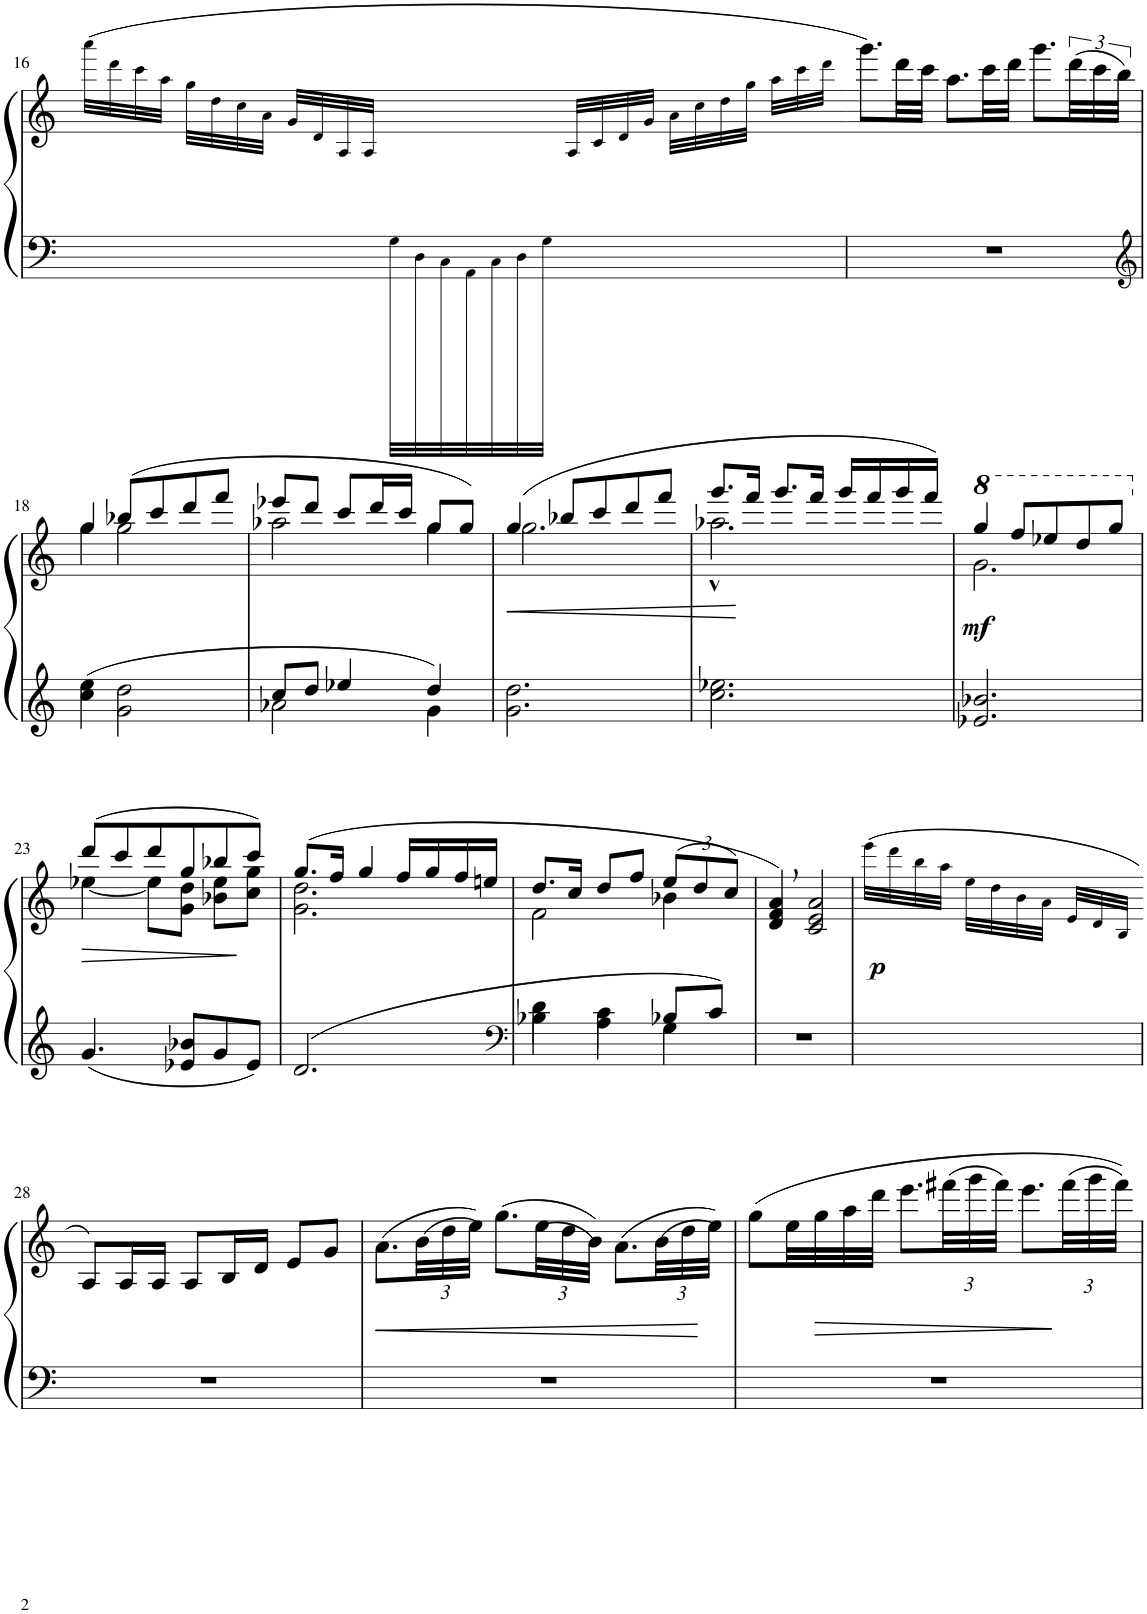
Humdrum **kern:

**kern	**kern	**dynam
*part1	*part1	*part1
*staff2	*staff1	*staff1/2
*I"Piano	*	*
*I'Pno	*	*
!!LO:PB:g=z
*clefF4	*clefG2	*
*k[]	*k[]	*
*M3/4	*M3/4	*
=16	=16	=16
*^	*	*
4.ryy	2ryy	(32aaa!\LLL	.
.	.	32ddd!\	.
.	.	32ccc!\	.
.	.	32aa!\JJJ	.
.	.	32gg!\LLL	.
.	.	32dd!\	.
.	.	32cc!\	.
.	.	32a!\JJJ	.
.	.	32g!/LLL	.
.	.	32d!/	.
.	.	32A!/	.
.	.	32A!/JJJ	.
32G!\LLL	.	8..ryy	.
32D!\	.	.	.
32C!\	.	.	.
32AA!\	.	.	.
32C!\	4ryy	.	.
32D!\	.	.	.
32G!\JJJ	.	.	.
4ryy	.	32A!/LLL	.
.	.	32c!/	.
.	.	32d!/	.
.	.	32g!/JJJ	.
.	.	32a!\LLL	.
.	8ryy	32cc!\	.
.	.	32dd!\	.
.	.	32gg!\JJJ	.
16.ryy	.	32aa!\LLL	.
.	16ryy	32ccc!\	.
.	.	32ddd!\JJJ	.
*v	*v	*	*
=17-	=17-	=17-
2.r	8.ggg\L)	.
.	32ddd\LL	.
.	32ccc\JJJ	.
.	8.aa\L	.
.	32ccc\LL	.
.	32ddd\JJJ	.
.	8.ggg\L	.
.	(48ddd\LL	.
.	48ccc\	.
.	48bb\JJJ)	.
!!LO:LB:g=z
=18	=18	=18
*clefG2	*	*
*	*^	*
4cc\ 4ee\	4gg/	4gg\	.
2g\ 2dd\	(8bb-X/L	2gg\	.
.	8ccc/	.	.
.	8ddd/	.	.
.	8fff/J	.	.
=19	=19	=19	=19
*^	*	*	*
8cc/L	2a-X\	8eee-X/L	2aa-X\	.
8dd/J	.	8ddd/J	.	.
4ee-X/	.	8ccc/L	.	.
.	.	16ddd/L	.	.
.	.	16ccc/JJ	.	.
4dd/	4g\	8gg/L	4gg\	.
.	.	8gg/J)	.	.
*v	*v	*	*	*
=20	=20	=20	=20
!	!	!	!LO:HP:b
2.g\ 2.dd\	(4gg/	2.gg\	<
.	8bb-X/L	.	.
.	8ccc/	.	.
.	8ddd/	.	.
.	8fff/J	.	.
=21	=21	=21	=21
2.cc\ 2.ee-X\	8.ggg/L	2.aa-X^^\	.
.	16fff/Jk	.	[
.	8.ggg/L	.	.
.	16fff/Jk	.	.
.	16ggg/LL	.	.
.	16fff/	.	.
.	16ggg/	.	.
.	16fff/JJ)	.	.
=22	=22	=22	=22
*	*8va	*	*
!	!	!	!LO:DY:b
2.e-X/ 2.b-X/	4ggg/	2.gg\	mf
.	8fff/L	.	.
.	8eee-X/	.	.
.	8ddd/	.	.
.	8ggg/J	.	.
!!LO:LB:g=z	!!
=23	=23	=23	=23
*	*X8va	*	*
!	!	!	!LO:HP:b
4.g/	(8ddd/L	[4ee-X\	>
.	8ccc/	.	.
.	8ddd/	8ee-\L]	.
8e-X/ 8b-X/L	8gg/	8g\ 8dd\J	.
8g/	8bb-X/	8b-X\ 8ee-\L	.
8e-/J	8ccc/J)	8cc\ 8gg\J	]
=24	=24	=24	=24
2.d/	(8.gg/L	2.g\ 2.dd\	.
.	16ff/Jk	.	.
.	4gg/	.	.
.	16ff/LL	.	.
.	16gg/	.	.
.	16ff/	.	.
.	16een/JJ	.	.
=25	=25	=25	=25
*clefF4	*	*	*
*^	*	*	*
4d\	4B-X\	8.dd/L	2f\	.
.	.	16cc/Jk	.	.
4c\	4A\	8dd/L	.	.
.	.	8ff/J	.	.
*	*	*Xbrackettup	*	*
8B-X/L	4G\	(12ee/L	4b-X\	.
.	.	12dd/	.	.
8c/J	.	.	.	.
.	.	12cc/J)	.	.
*v	*v	*	*	*
*	*v	*v	*
=26	=26	=26
2.r	4d/, 4f/, 4a/,)	.
.	2c/ 2e/ 2a/	.
=27	=27	=27
!	!	!LO:DY:b
4ryy	(32eee!\LLL	p
.	32ddd!\	.
.	32bb!\	.
.	32aa!\JJJ	.
.	32ee!\LLL	.
.	32dd!\	.
.	32b!\	.
.	32a!\JJJ	.
32ryy	32e!/LLL	.
16ryy	32d!/	.
.	32B!/JJJ	.
!!LO:LB:g=z
=28-	=28-	=28-
2.r	8A/L)	.
.	16A/L	.
.	16A/JJ	.
.	8A/L	.
.	16B/L	.
.	16d/JJ	.
.	8e/L	.
.	8g/J	.
=29	=29	=29
!	!	!LO:HP:b
2.r	(8.a\L	<
.	(48b\LL	.
.	48dd\	.
.	48ee\JJJ))	.
.	(8.gg\L	.
.	(48ee\LL	.
.	48dd\	.
.	48b\JJJ))	.
.	(8.a\L	.
.	(48b\LL	.
.	48dd\	.
.	48ee\JJJ))	[
=30	=30	=30
2.r	(8gg\L	.
.	32ee\LL	.
!	!	!LO:HP:b
.	32gg\	>
.	32aa\	.
.	32ddd\JJJ	.
.	8.eee\L	.
.	(48fff#X\LL	.
.	48ggg\	.
.	48fff#\JJJ)	.
.	8.eee\L	.
.	(48fff#\LL	]
.	48ggg\	.
.	48fff#\JJJ))	.
=	=	=
*-	*-	*-
